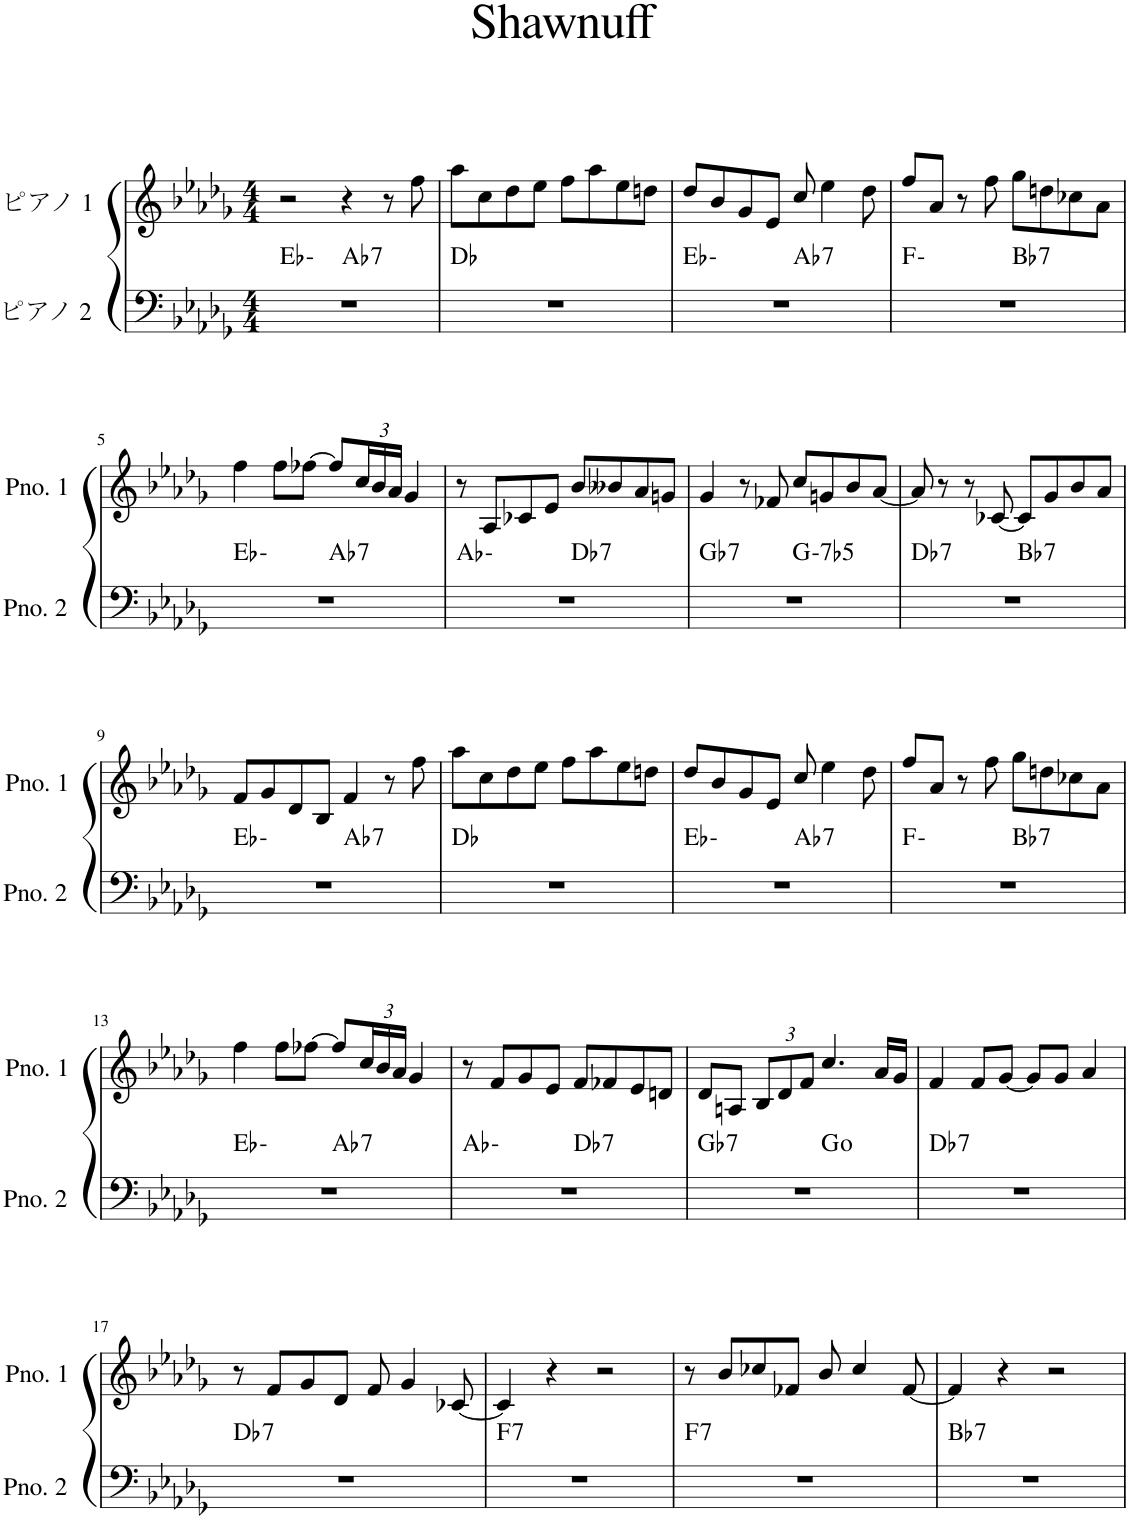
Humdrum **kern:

**kern	**harte	**kern
*part2	*part2	*part1
*staff2	*	*staff1
*I"ピアノ 2	*	*I"ピアノ 1
*clefF4	*	*clefG2
*k[b-e-a-d-g-]	*	*k[b-e-a-d-g-]
*M4/4	*	*M4/4
=1	=1	=1
*^	*	*
1r	2ryy	Eb:min	2r
!	!	!LO:H:kt=7	!
.	2ryy	Ab:7	4r
.	.	.	8r
.	.	.	8ff\
*v	*v	*	*
=2	=2	=2
1r	Db:maj	8aa-\L
.	.	8cc\
.	.	8dd-\
.	.	8ee-\J
.	.	8ff\L
.	.	8aa-\
.	.	8ee-\
.	.	8ddn\J
=3	=3	=3
*^	*	*
1r	2ryy	Eb:min	8dd-/L
.	.	.	8b-/
.	.	.	8g-/
.	.	.	8e-/J
!	!	!LO:H:kt=7	!
.	2ryy	Ab:7	8cc/
.	.	.	4ee-\
.	.	.	8dd-\
=4	=4	=4	=4
1r	2ryy	F:min	8ff/L
.	.	.	8a-/J
.	.	.	8r
.	.	.	8ff\
!	!	!LO:H:kt=7	!
.	2ryy	Bb:7	8gg-\L
.	.	.	8ddn\
.	.	.	8cc-X\
.	.	.	8a-\J
!!LO:LB:g=z
=5	=5	=5	=5
1r	2ryy	Eb:min	4ff\
.	.	.	8ff\L
.	.	.	[8ff-X\J
!	!	!LO:H:kt=7	!
.	2ryy	Ab:7	8ff-/L]
*	*	*	*Xbrackettup
.	.	.	24cc/L
.	.	.	24b-/
.	.	.	24a-/JJ
.	.	.	4g-/
=6	=6	=6	=6
1r	2ryy	Ab:min	8r
.	.	.	8A-/L
.	.	.	8c-X/
.	.	.	8e-/J
!	!	!LO:H:kt=7	!
.	2ryy	Db:7	8b-/L
.	.	.	8b--X/
.	.	.	8a-/
.	.	.	8gn/J
=7	=7	=7	=7
!	!	!LO:H:kt=7	!
1r	2ryy	Gb:7	4g-/
.	.	.	8r
.	.	.	8f-X/
!	!	!LO:H:kt=-7b5	!
.	2ryy	G:hdim7	8cc/L
.	.	.	8gn/
.	.	.	8b-/
.	.	.	[8a-/J
=8	=8	=8	=8
!	!	!LO:H:kt=7	!
1r	2ryy	Db:7	8a-/]
.	.	.	8r
.	.	.	8r
.	.	.	[8c-X/
!	!	!LO:H:kt=7	!
.	2ryy	Bb:7	8c-/L]
.	.	.	8g-/
.	.	.	8b-/
.	.	.	8a-/J
!!LO:LB:g=z
=9	=9	=9	=9
1r	2ryy	Eb:min	8f/L
.	.	.	8g-/
.	.	.	8d-/
.	.	.	8B-/J
!	!	!LO:H:kt=7	!
.	2ryy	Ab:7	4f/
.	.	.	8r
.	.	.	8ff\
*v	*v	*	*
=10	=10	=10
1r	Db:maj	8aa-\L
.	.	8cc\
.	.	8dd-\
.	.	8ee-\J
.	.	8ff\L
.	.	8aa-\
.	.	8ee-\
.	.	8ddn\J
=11	=11	=11
*^	*	*
1r	2ryy	Eb:min	8dd-/L
.	.	.	8b-/
.	.	.	8g-/
.	.	.	8e-/J
!	!	!LO:H:kt=7	!
.	2ryy	Ab:7	8cc/
.	.	.	4ee-\
.	.	.	8dd-\
=12	=12	=12	=12
1r	2ryy	F:min	8ff/L
.	.	.	8a-/J
.	.	.	8r
.	.	.	8ff\
!	!	!LO:H:kt=7	!
.	2ryy	Bb:7	8gg-\L
.	.	.	8ddn\
.	.	.	8cc-X\
.	.	.	8a-\J
!!LO:LB:g=z
=13	=13	=13	=13
1r	2ryy	Eb:min	4ff\
.	.	.	8ff\L
.	.	.	[8ff-X\J
!	!	!LO:H:kt=7	!
.	2ryy	Ab:7	8ff-/L]
.	.	.	24cc/L
.	.	.	24b-/
.	.	.	24a-/JJ
.	.	.	4g-/
=14	=14	=14	=14
1r	2ryy	Ab:min	8r
.	.	.	8f/L
.	.	.	8g-/
.	.	.	8e-/J
!	!	!LO:H:kt=7	!
.	2ryy	Db:7	8f/L
.	.	.	8f-X/
.	.	.	8e-/
.	.	.	8dn/J
=15	=15	=15	=15
!	!	!LO:H:kt=7	!
1r	2ryy	Gb:7	8d-/L
.	.	.	8An/J
.	.	.	12B-/L
.	.	.	12d-/
.	.	.	12f/J
.	2ryy	G:dim	4.cc/
.	.	.	16a-/LL
.	.	.	16g-/JJ
=16	=16	=16	=16
!	!	!LO:H:kt=7	!
*v	*v	*	*
1r	Db:7	4f/
.	.	8f/L
.	.	[8g-/J
.	.	8g-/L]
.	.	8g-/J
.	.	4a-/
!!LO:LB:g=z
=17	=17	=17
!	!LO:H:kt=7	!
1r	Db:7	8r
.	.	8f/L
.	.	8g-/
.	.	8d-/J
.	.	8f/
.	.	4g-/
.	.	[8c-X/
=18	=18	=18
!	!LO:H:kt=7	!
1r	F:7	4c-/]
.	.	4r
.	.	2r
=19	=19	=19
!	!LO:H:kt=7	!
1r	F:7	8r
.	.	8b-/L
.	.	8cc-X/
.	.	8f-X/J
.	.	8b-/
.	.	4cc-/
.	.	[8f-/
=20	=20	=20
!	!LO:H:kt=7	!
1r	Bb:7	4f-/]
.	.	4r
.	.	2r
=	=	=
*-	*-	*-
